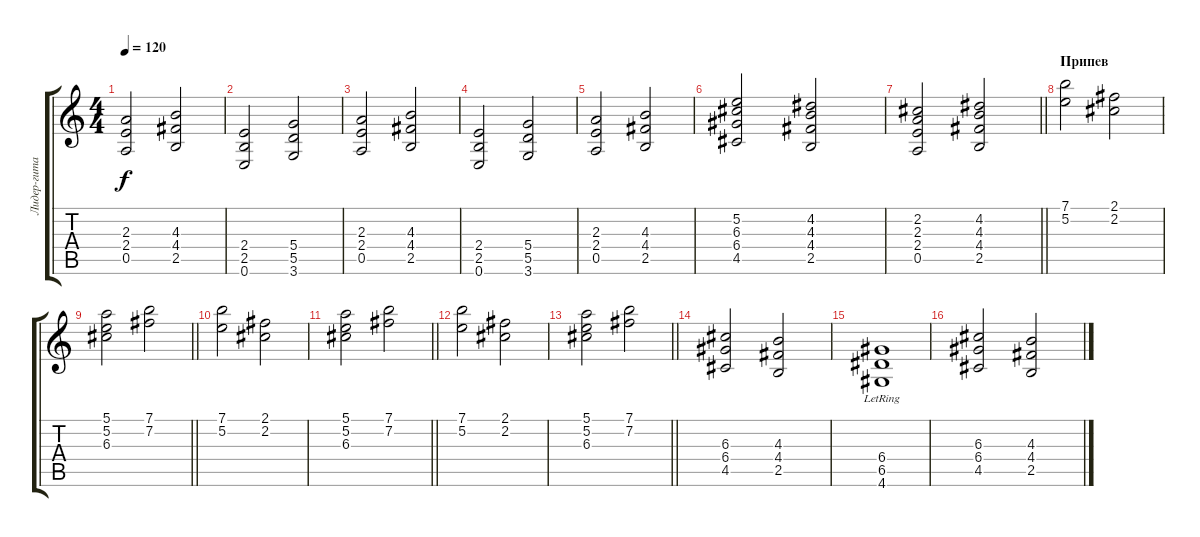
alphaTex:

\track ("Лидер-гитара 2" "Лидер-гита") {instrument overdrivenguitar}
\staff {score tabs}
\tuning (E4 B3 G3 D3 A2 E2) {hide}
\ts (4 4)
\tempo 120
\clef g2
\ks c
(2.3 2.4 0.5).2{dy f} (4.3 4.4 2.5).2 |
(2.4 2.5 0.6).2 (5.4 5.5 3.6).2 |
(2.3 2.4 0.5).2 (4.3 4.4 2.5).2 |
(2.4 2.5 0.6).2 (5.4 5.5 3.6).2 |
(2.3 2.4 0.5).2 (4.3 4.4 2.5).2 |
(5.2 6.3 6.4 4.5).2 (4.2 4.3 4.4 2.5).2 |
\barLineRight lightlight
(2.2 2.3 2.4 0.5).2 (4.2 4.3 4.4 2.5).2 |
\section ("" "Припев")
(7.1 5.2).2 (2.1 2.2).2 |
\barLineRight lightlight
(5.1 5.2 6.3).2 (7.1 7.2).2 |
(7.1 5.2).2 (2.1 2.2).2 |
\barLineRight lightlight
(5.1 5.2 6.3).2 (7.1 7.2).2 |
(7.1 5.2).2 (2.1 2.2).2 |
\barLineRight lightlight
(5.1 5.2 6.3).2 (7.1 7.2).2 |
(6.3 6.4 4.5).2 (4.3 4.4 2.5).2 |
(6.4{lr} 6.5{lr} 4.6{lr}).1 |
(6.3 6.4 4.5).2 (4.3 4.4 2.5).2
